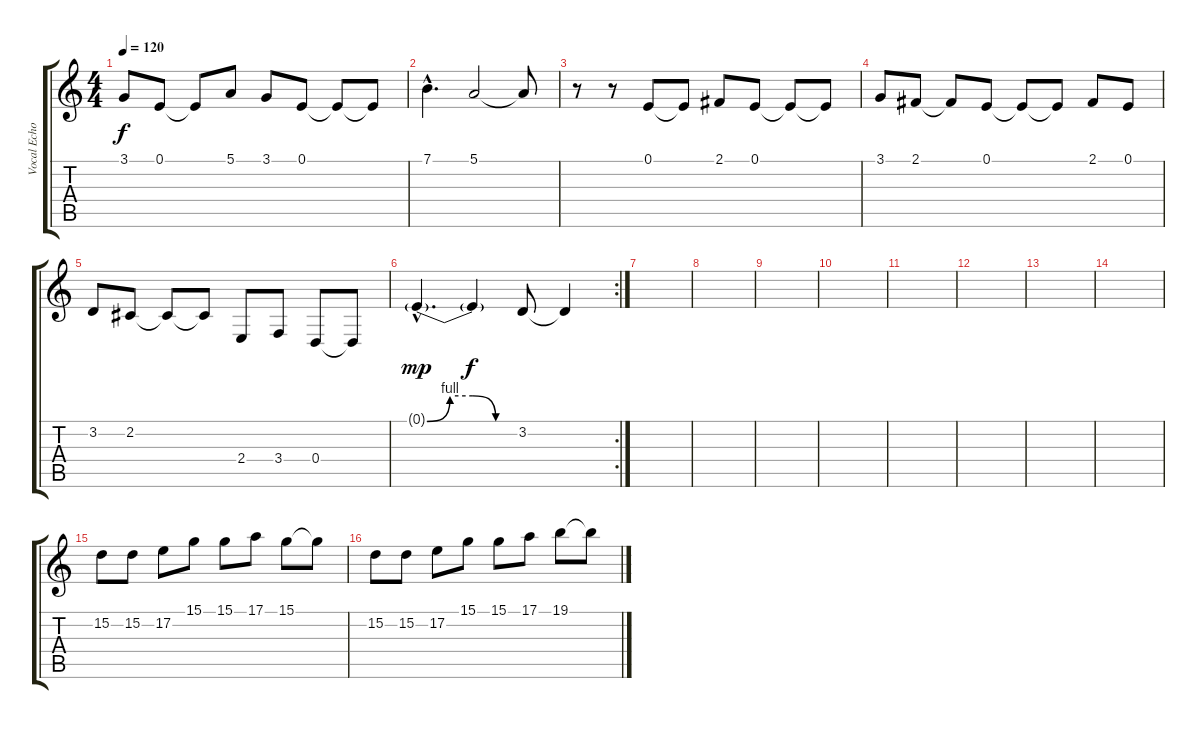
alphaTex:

\track ("Vocal Echo" "Vocal Echo") {instrument stringensemble1}
\staff {score tabs}
\tuning (E4 B3 G3 D3 A2 E2) {hide}
\ts (4 4)
\tempo 120
\clef g2
\ks c
3.1.8{dy f} 0.1.8 0.1{t}.8 5.1.8 3.1.8 0.1.8 0.1{t}.8 0.1{t}.8 |
7.1{hac}.4{d} 5.1.2 5.1{t}.8 |
r.8 r.8 0.1.8 0.1{t}.8 2.1.8 0.1.8 0.1{t}.8 0.1{t}.8 |
3.1.8 2.1.8 2.1{t}.8 0.1.8 0.1{t}.8 0.1{t}.8 2.1.8 0.1.8 |
3.2.8 2.2.8 2.2{t}.8 2.2{t}.8 2.4.8 3.4.8 0.4.8 0.4{t}.8 |
\rc 2
0.1{be (custom 0 0 15 4 30 4 45 0 60 0) g hac}.4{d dy mp} 0.1{t}.4{dy f} 3.2.8 3.2{t}.4 |
|
|
|
|
|
|
|
|
15.2.8 15.2.8 17.2.8 15.1.8 15.1.8 17.1.8 15.1.8 15.1{t}.8 |
15.2.8 15.2.8 17.2.8 15.1.8 15.1.8 17.1.8 19.1.8 19.1{t}.8
